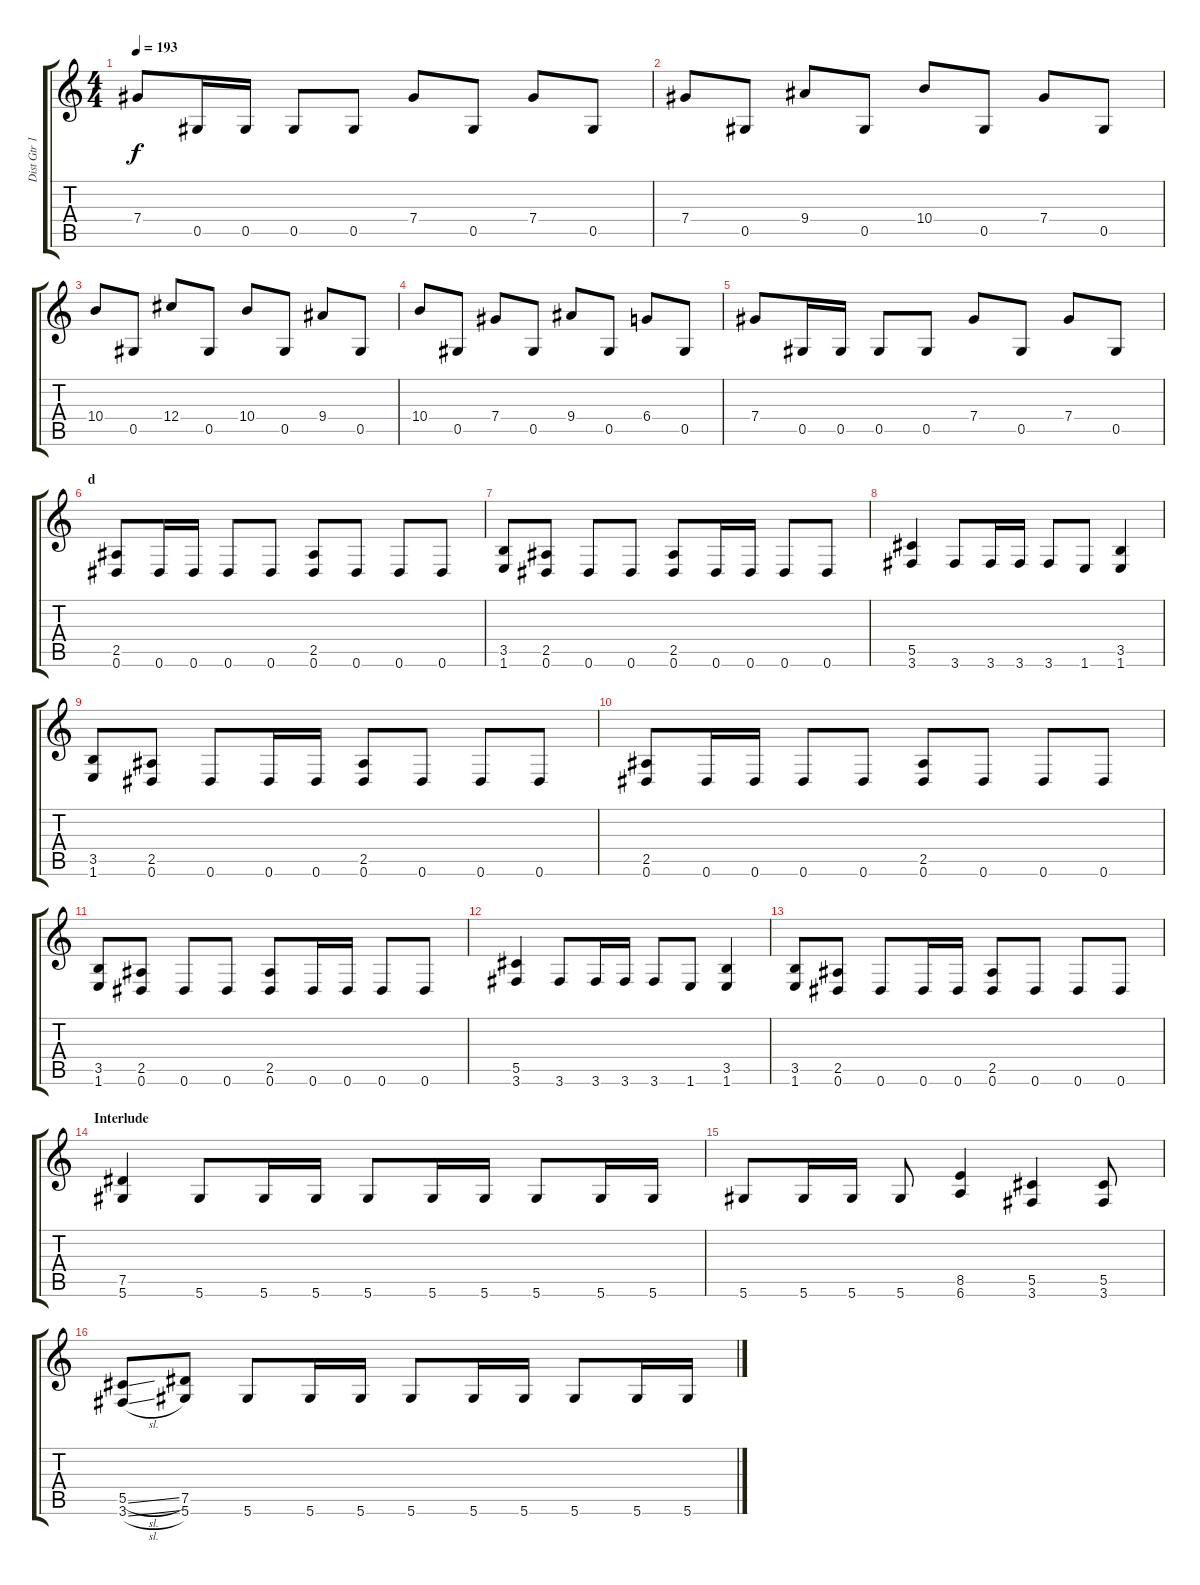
\track ("Dist Gtr 1" "Dist Gtr 1") {instrument distortionguitar}
\staff {score tabs}
\tuning (Eb4 Bb3 Gb3 Db3 Ab2 Eb2) {hide}
\ts (4 4)
\tempo 193
\clef g2
\ks c
7.4.8{dy f} 0.5.16 0.5.16 0.5.8 0.5.8 7.4.8 0.5.8 7.4.8 0.5.8 |
7.4.8 0.5.8 9.4.8 0.5.8 10.4.8 0.5.8 7.4.8 0.5.8 |
10.4.8 0.5.8 12.4.8 0.5.8 10.4.8 0.5.8 9.4.8 0.5.8 |
10.4.8 0.5.8 7.4.8 0.5.8 9.4.8 0.5.8 6.4.8 0.5.8 |
7.4.8 0.5.16 0.5.16 0.5.8 0.5.8 7.4.8 0.5.8 7.4.8 0.5.8 |
\section ("" "d")
(2.5 0.6).8 0.6.16 0.6.16 0.6.8 0.6.8 (2.5 0.6).8 0.6.8 0.6.8 0.6.8 |
(3.5 1.6).8 (2.5 0.6).8 0.6.8 0.6.8 (2.5 0.6).8 0.6.16 0.6.16 0.6.8 0.6.8 |
(5.5 3.6).4 3.6.8 3.6.16 3.6.16 3.6.8 1.6.8 (3.5 1.6).4 |
(3.5 1.6).8 (2.5 0.6).8 0.6.8 0.6.16 0.6.16 (2.5 0.6).8 0.6.8 0.6.8 0.6.8 |
(2.5 0.6).8 0.6.16 0.6.16 0.6.8 0.6.8 (2.5 0.6).8 0.6.8 0.6.8 0.6.8 |
(3.5 1.6).8 (2.5 0.6).8 0.6.8 0.6.8 (2.5 0.6).8 0.6.16 0.6.16 0.6.8 0.6.8 |
(5.5 3.6).4 3.6.8 3.6.16 3.6.16 3.6.8 1.6.8 (3.5 1.6).4 |
(3.5 1.6).8 (2.5 0.6).8 0.6.8 0.6.16 0.6.16 (2.5 0.6).8 0.6.8 0.6.8 0.6.8 |
\section ("" "Interlude")
(7.5 5.6).4 5.6.8 5.6.16 5.6.16 5.6.8 5.6.16 5.6.16 5.6.8 5.6.16 5.6.16 |
5.6.8 5.6.16 5.6.16 5.6.8 (8.5 6.6).4 (5.5 3.6).4 (5.5 3.6).8 |
(5.5{sl} 3.6{sl}).8 (7.5 5.6).8 5.6.8 5.6.16 5.6.16 5.6.8 5.6.16 5.6.16 5.6.8 5.6.16 5.6.16
